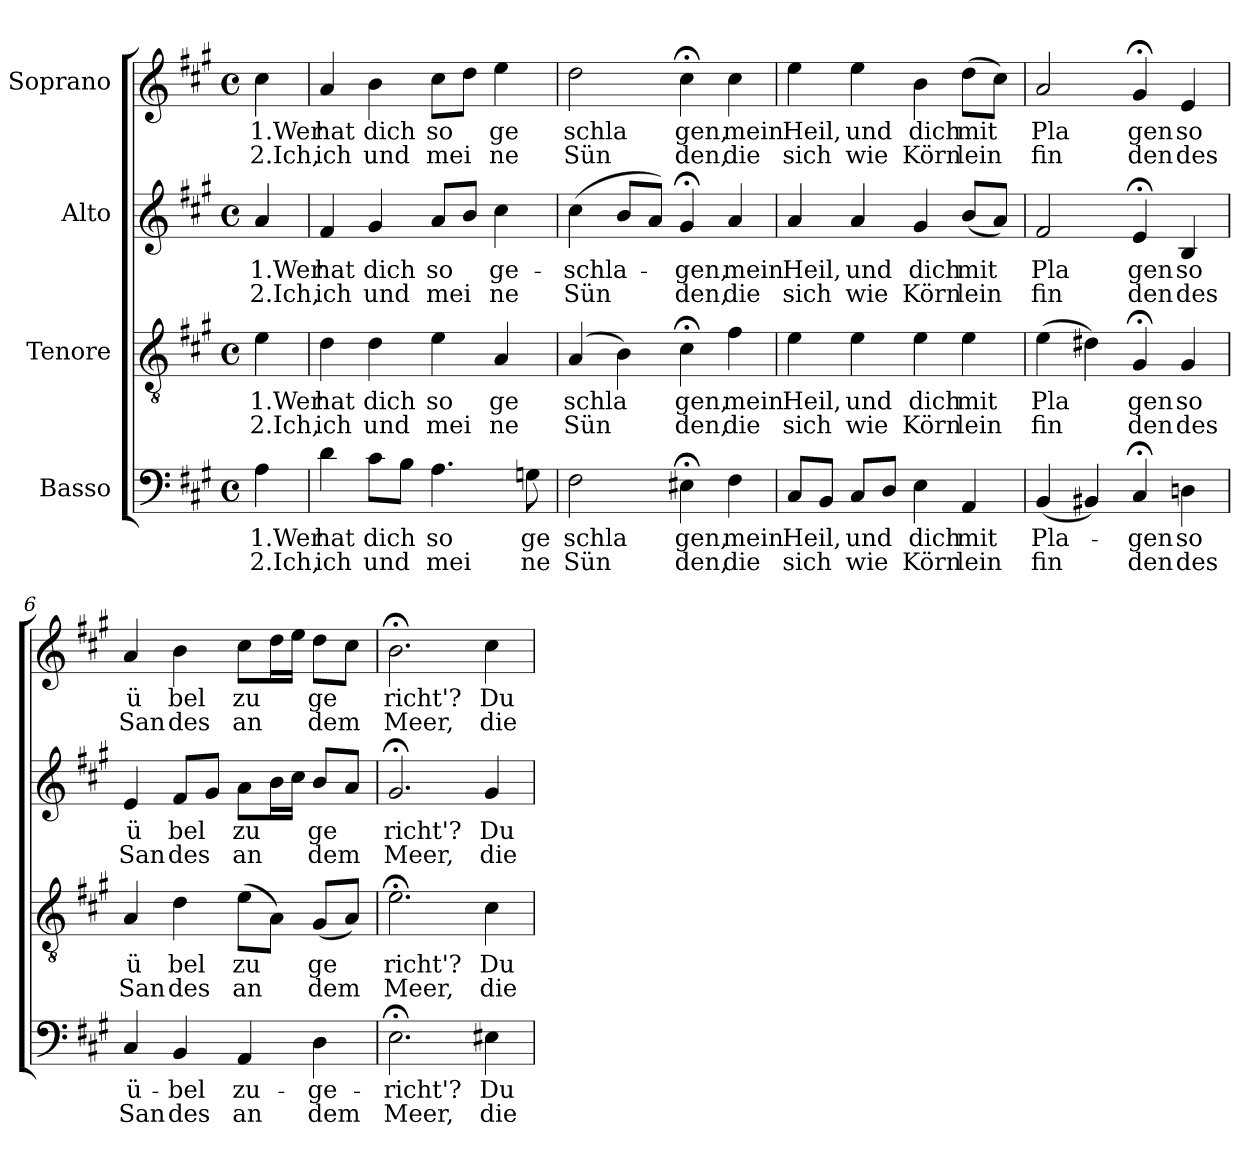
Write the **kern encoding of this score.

**kern	**text	**text	**kern	**text	**text	**kern	**text	**text	**kern	**text	**text
*part4	*part4	*part4	*part3	*part3	*part3	*part2	*part2	*part2	*part1	*part1	*part1
*staff4	*staff4	*staff4	*staff3	*staff3	*staff3	*staff2	*staff2	*staff2	*staff1	*staff1	*staff1
*I"Basso	*	*	*I"Tenore	*	*	*I"Alto	*	*	*I"Soprano	*	*
*clefF4	*	*	*clefGv2	*	*	*clefG2	*	*	*clefG2	*	*
*k[f#c#g#]	*	*	*k[f#c#g#]	*	*	*k[f#c#g#]	*	*	*k[f#c#g#]	*	*
*A:	*	*	*A:	*	*	*A:	*	*	*A:	*	*
*M4/4	*	*	*M4/4	*	*	*M4/4	*	*	*M4/4	*	*
*met(c)	*	*	*met(c)	*	*	*met(c)	*	*	*met(c)	*	*
=1	=1	=1	=1	=1	=1	=1	=1	=1	=1	=1	=1
!	!LO:LY:b:rj	!LO:LY:b:rj	!	!LO:LY:b:rj	!LO:LY:b:rj	!	!LO:LY:b:rj	!LO:LY:b:rj	!	!LO:LY:b:rj	!LO:LY:b:rj
4A\	1.Wer	2.Ich,	4e\	1.Wer	2.Ich,	4a/	1.Wer	2.Ich,	4cc#\	1.Wer	2.Ich,
=2	=2	=2	=2	=2	=2	=2	=2	=2	=2	=2	=2
!	!LO:LY:b:rj	!LO:LY:b:rj	!	!LO:LY:b:rj	!LO:LY:b:rj	!	!LO:LY:b:rj	!LO:LY:b:rj	!	!LO:LY:b:rj	!LO:LY:b:rj
4d\	hat	ich	4d\	hat	ich	4f#/	hat	ich	4a/	hat	ich
!	!LO:LY:b:rj	!LO:LY:b:rj	!	!LO:LY:b:rj	!LO:LY:b:rj	!	!LO:LY:b:rj	!LO:LY:b:rj	!	!LO:LY:b:rj	!LO:LY:b:rj
8c#\L	dich	und	4d\	dich	und	4g#/	dich	und	4b\	dich	und
8B\J	.	.	.	.	.	.	.	.	.	.	.
!	!LO:LY:b:rj	!LO:LY:b:rj	!	!LO:LY:b:rj	!LO:LY:b:rj	!	!LO:LY:b:rj	!LO:LY:b:rj	!	!LO:LY:b:rj	!LO:LY:b:rj
4.A\	so	mei	4e\	so	mei	8a/L	so	mei	8cc#\L	so	mei
.	.	.	.	.	.	8b/J	.	.	8dd\J	.	.
!	!	!	!	!LO:LY:b:rj	!LO:LY:b:rj	!	!LO:LY:b:rj	!LO:LY:b:rj	!	!LO:LY:b:rj	!LO:LY:b:rj
.	.	.	4A/	ge	ne	4cc#\	ge-	ne	4ee\	ge	ne
!	!LO:LY:b:rj	!LO:LY:b:rj	!	!	!	!	!	!	!	!	!
8Gn\	ge	ne	.	.	.	.	.	.	.	.	.
=3	=3	=3	=3	=3	=3	=3	=3	=3	=3	=3	=3
!	!LO:LY:b:rj	!LO:LY:b:rj	!	!LO:LY:b:rj	!LO:LY:b:rj	!	!LO:LY:b:rj	!LO:LY:b:rj	!	!LO:LY:b:rj	!LO:LY:b:rj
2F#\	schla	Sün	(>4A/	schla	Sün	(>4cc#\	-schla-	Sün	2dd\	schla	Sün
.	.	.	4B\)	.	.	8b/L	.	.	.	.	.
.	.	.	.	.	.	8a/J)	.	.	.	.	.
!	!LO:LY:b:rj	!LO:LY:b:rj	!	!LO:LY:b:rj	!LO:LY:b:rj	!	!LO:LY:b:rj	!LO:LY:b:rj	!	!LO:LY:b:rj	!LO:LY:b:rj
4E#X;<\	gen,	den,	4c#;<\	gen,	den,	4g#;</	-gen,	den,	4cc#;<\	gen,	den,
!	!LO:LY:b:rj	!LO:LY:b:rj	!	!LO:LY:b:rj	!LO:LY:b:rj	!	!LO:LY:b:rj	!LO:LY:b:rj	!	!LO:LY:b:rj	!LO:LY:b:rj
4F#\	mein	die	4f#\	mein	die	4a/	mein	die	4cc#\	mein	die
=4	=4	=4	=4	=4	=4	=4	=4	=4	=4	=4	=4
!	!LO:LY:b:rj	!LO:LY:b:rj	!	!LO:LY:b:rj	!LO:LY:b:rj	!	!LO:LY:b:rj	!LO:LY:b:rj	!	!LO:LY:b:rj	!LO:LY:b:rj
8C#/L	Heil,	sich	4e\	Heil,	sich	4a/	Heil,	sich	4ee\	Heil,	sich
8BB/J	.	.	.	.	.	.	.	.	.	.	.
!	!LO:LY:b:rj	!LO:LY:b:rj	!	!LO:LY:b:rj	!LO:LY:b:rj	!	!LO:LY:b:rj	!LO:LY:b:rj	!	!LO:LY:b:rj	!LO:LY:b:rj
8C#/L	und	wie	4e\	und	wie	4a/	und	wie	4ee\	und	wie
8D/J	.	.	.	.	.	.	.	.	.	.	.
!	!LO:LY:b:rj	!LO:LY:b:rj	!	!LO:LY:b:rj	!LO:LY:b:rj	!	!LO:LY:b:rj	!LO:LY:b:rj	!	!LO:LY:b:rj	!LO:LY:b:rj
4E\	dich	Körn	4e\	dich	Körn	4g#/	dich	Körn	4b\	dich	Körn
!	!LO:LY:b:rj	!LO:LY:b:rj	!	!LO:LY:b:rj	!LO:LY:b:rj	!	!LO:LY:b:rj	!LO:LY:b:rj	!	!LO:LY:b:rj	!LO:LY:b:rj
4AA/	mit	lein	4e\	mit	lein	(<8b/L	mit	lein	(>8dd\L	mit	lein
.	.	.	.	.	.	8a/J)	.	.	8cc#\J)	.	.
!!LO:LB:g=z
=5	=5	=5	=5	=5	=5	=5	=5	=5	=5	=5	=5
!	!LO:LY:b:rj	!LO:LY:b:rj	!	!LO:LY:b:rj	!LO:LY:b:rj	!	!LO:LY:b:rj	!LO:LY:b:rj	!	!LO:LY:b:rj	!LO:LY:b:rj
(<4BB/	Pla-	fin	(>4e\	Pla	fin	2f#/	Pla	fin	2a/	Pla	fin
4BB#X/)	.	.	4d#X\)	.	.	.	.	.	.	.	.
!	!LO:LY:b:rj	!LO:LY:b:rj	!	!LO:LY:b:rj	!LO:LY:b:rj	!	!LO:LY:b:rj	!LO:LY:b:rj	!	!LO:LY:b:rj	!LO:LY:b:rj
4C#;</	-gen	den	4G#;</	gen	den	4e;</	gen	den	4g#;</	gen	den
!	!LO:LY:b:rj	!LO:LY:b:rj	!	!LO:LY:b:rj	!LO:LY:b:rj	!	!LO:LY:b:rj	!LO:LY:b:rj	!	!LO:LY:b:rj	!LO:LY:b:rj
4Dn\	so	des	4G#/	so	des	4B/	so	des	4e/	so	des
=6	=6	=6	=6	=6	=6	=6	=6	=6	=6	=6	=6
!	!LO:LY:b:rj	!LO:LY:b:rj	!	!LO:LY:b:rj	!LO:LY:b:rj	!	!LO:LY:b:rj	!LO:LY:b:rj	!	!LO:LY:b:rj	!LO:LY:b:rj
4C#/	ü-	San	4A/	ü	San	4e/	ü	San	4a/	ü	San
!	!LO:LY:b:rj	!LO:LY:b:rj	!	!LO:LY:b:rj	!LO:LY:b:rj	!	!LO:LY:b:rj	!LO:LY:b:rj	!	!LO:LY:b:rj	!LO:LY:b:rj
4BB/	-bel	des	4d\	bel	des	8f#/L	bel	des	4b\	bel	des
.	.	.	.	.	.	8g#/J	.	.	.	.	.
!	!LO:LY:b:rj	!LO:LY:b:rj	!	!LO:LY:b:rj	!LO:LY:b:rj	!	!LO:LY:b:rj	!LO:LY:b:rj	!	!LO:LY:b:rj	!LO:LY:b:rj
4AA/	zu-	an	(>8e\L	zu	an	8a\L	zu	an	8cc#\L	zu	an
.	.	.	8A\J)	.	.	16b\L	.	.	16dd\L	.	.
.	.	.	.	.	.	16cc#\JJ	.	.	16ee\JJ	.	.
!	!LO:LY:b:rj	!LO:LY:b:rj	!	!LO:LY:b:rj	!LO:LY:b:rj	!	!LO:LY:b:rj	!LO:LY:b:rj	!	!LO:LY:b:rj	!LO:LY:b:rj
4D\	-ge-	dem	(<8G#/L	ge	dem	8b/L	ge	dem	8dd\L	ge	dem
.	.	.	8A/J)	.	.	8a/J	.	.	8cc#\J	.	.
=7	=7	=7	=7	=7	=7	=7	=7	=7	=7	=7	=7
!	!LO:LY:b:rj	!LO:LY:b:rj	!	!LO:LY:b:rj	!LO:LY:b:rj	!	!LO:LY:b:rj	!LO:LY:b:rj	!	!LO:LY:b:rj	!LO:LY:b:rj
2.E;<\	-richt'?	Meer,	2.e;<\	richt'?	Meer,	2.g#;</	richt'?	Meer,	2.b;<\	richt'?	Meer,
!	!LO:LY:b:rj	!LO:LY:b:rj	!	!LO:LY:b:rj	!LO:LY:b:rj	!	!LO:LY:b:rj	!LO:LY:b:rj	!	!LO:LY:b:rj	!LO:LY:b:rj
4E#X\	Du	die	4c#\	Du	die	4g#/	Du	die	4cc#\	Du	die
=	=	=	=	=	=	=	=	=	=	=	=
*-	*-	*-	*-	*-	*-	*-	*-	*-	*-	*-	*-
